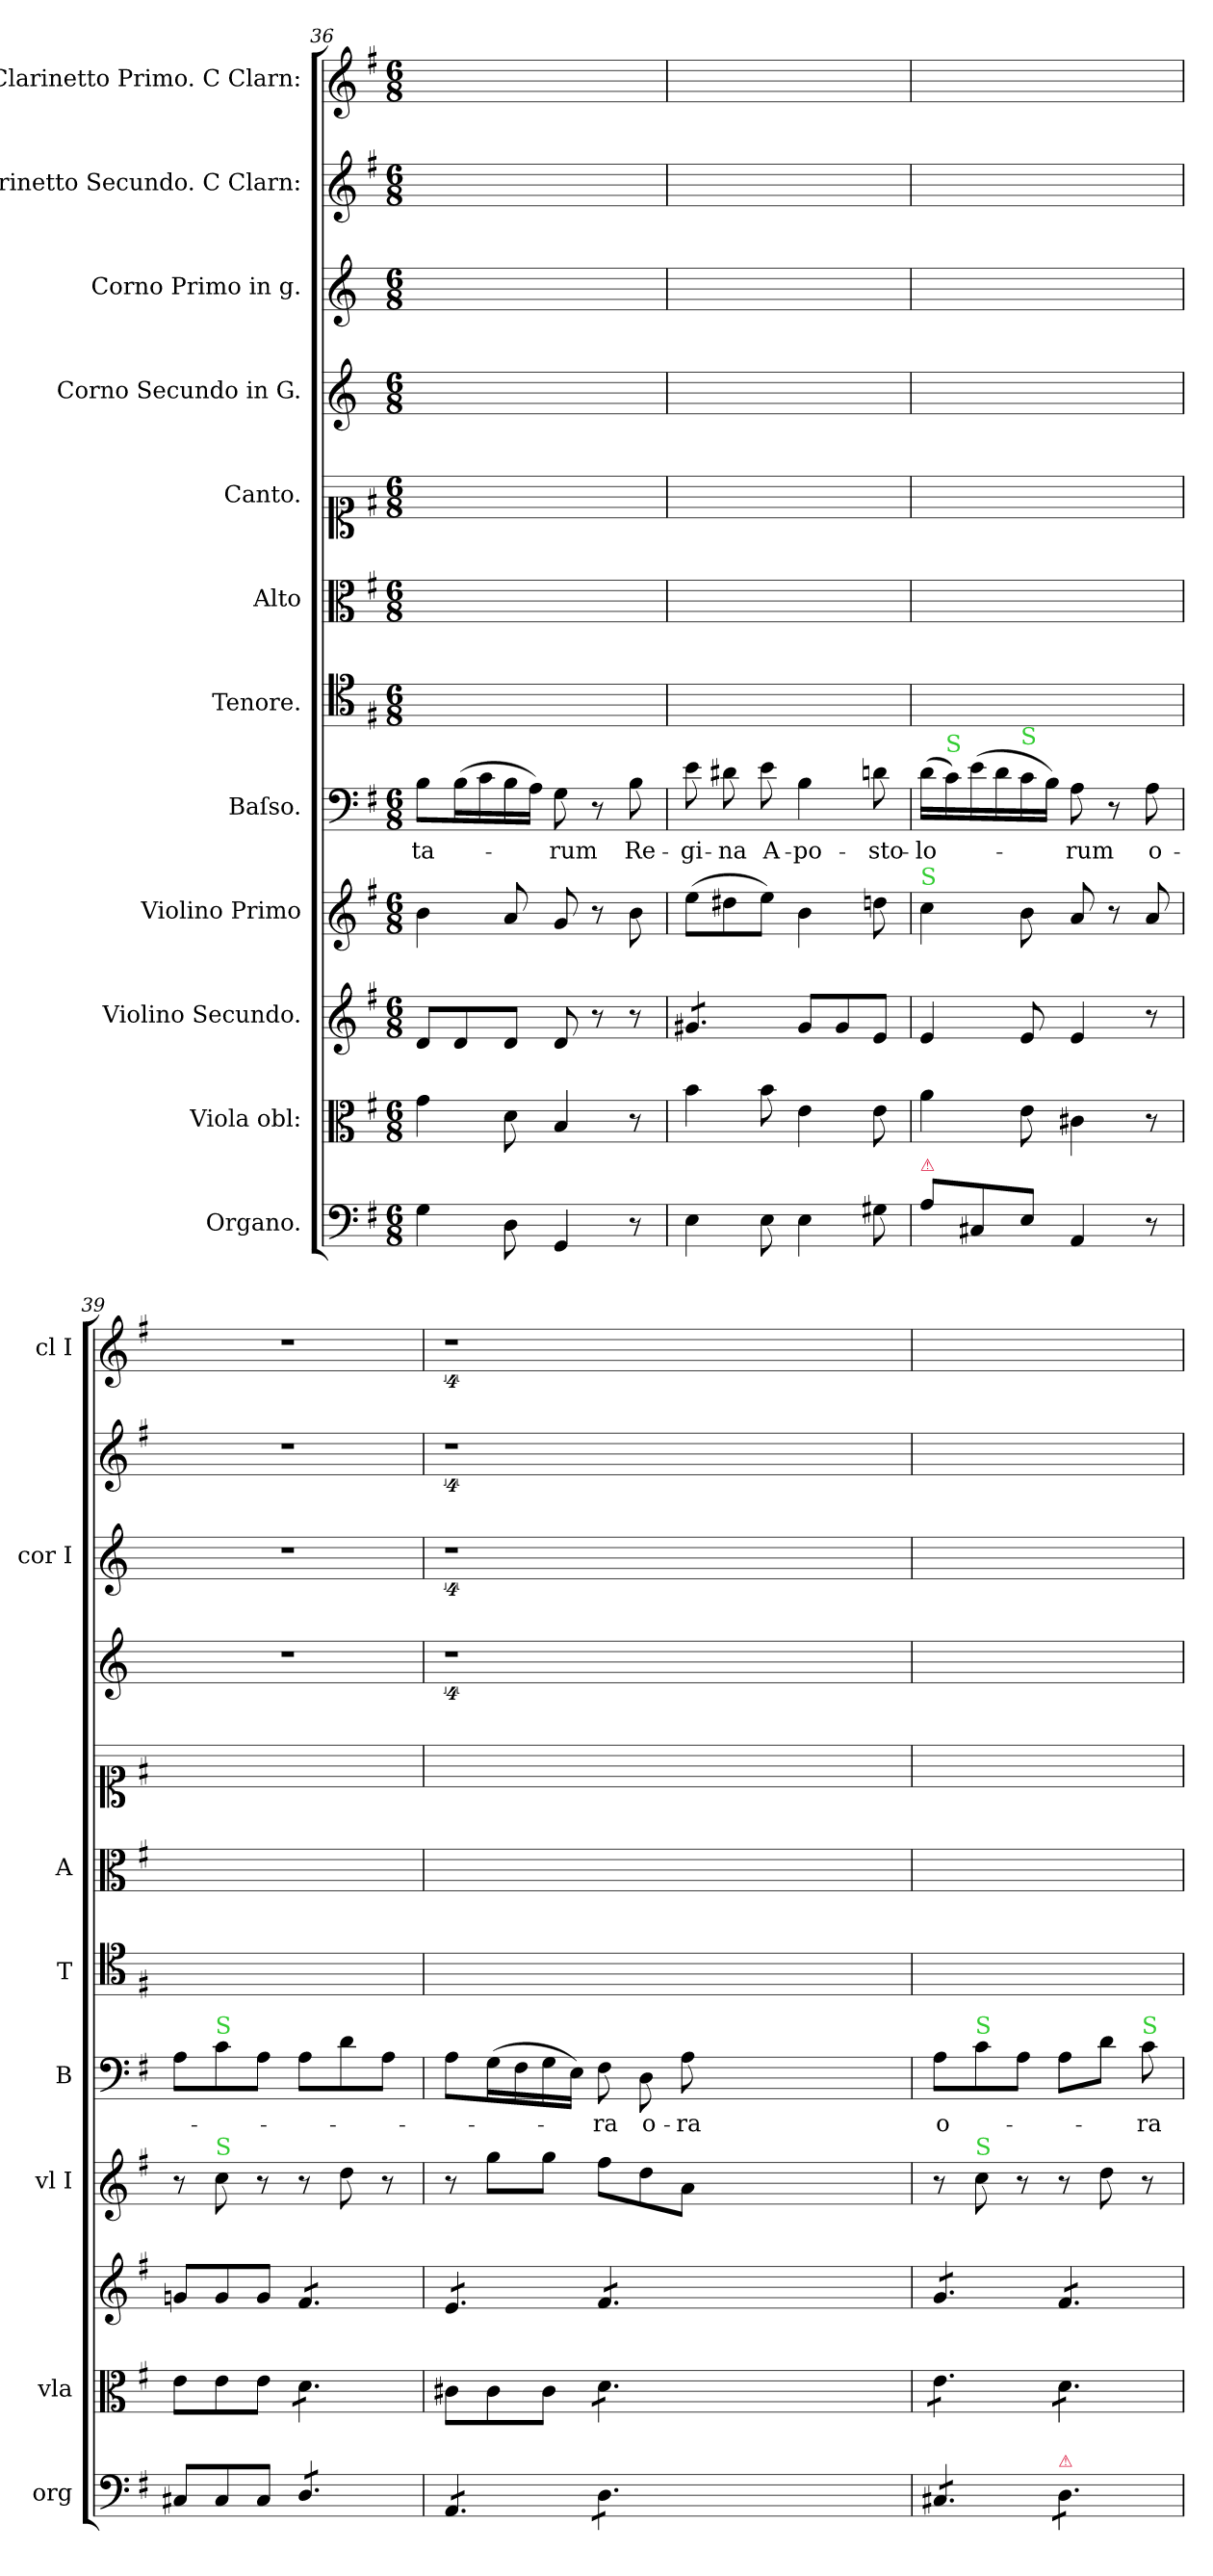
**kern	**kern	**kern	**kern	**kern	**text	**kern	**kern	**kern	**kern	**kern	**kern	**kern
*part12	*part11	*part10	*part9	*part8	*part8	*part7	*part6	*part5	*part4	*part3	*part2	*part1
*staff12	*staff11	*staff10	*staff9	*staff8	*staff8	*staff7	*staff6	*staff5	*staff4	*staff3	*staff2	*staff1
*I"Organo.	*I"Viola obl:	*I"Violino Secundo.	*I"Violino Primo	*I"Baſso.	*	*I"Tenore.	*I"Alto	*I"Canto.	*I"Corno Secundo in G.	*I"Corno Primo in g.	*I"Clarinetto Secundo. C Clarn:	*I"Clarinetto Primo. C Clarn:
*I'org	*I'vla	*	*I'vl I	*I'B	*	*I'T	*I'A	*	*	*I'cor I	*	*I'cl I
*clefF4	*clefC3	*clefG2	*clefG2	*clefF4	*	*clefC4	*clefC3	*clefC1	*clefG2	*clefG2	*clefG2	*clefG2
*	*	*	*	*	*	*	*	*	*ITrd3c5	*ITrd3c5	*	*
*k[f#]	*k[f#]	*k[f#]	*k[f#]	*k[f#]	*	*k[f#]	*k[f#]	*k[f#]	*k[f#]	*k[f#]	*k[f#]	*k[f#]
*G:	*G:	*G:	*G:	*G:	*	*G:	*G:	*G:	*G:	*G:	*G:	*G:
*M6/8	*M6/8	*M6/8	*M6/8	*M6/8	*	*M6/8	*M6/8	*M6/8	*M6/8	*M6/8	*M6/8	*M6/8
=36	=36	=36	=36	=36	=36	=36	=36	=36	=36	=36	=36	=36
4G\	4g\	8d/L	4b\	8B\L	-ta-	2.ryy	2.ryy	2.ryy	2.ryy	2.ryy	2.ryy	2.ryy
.	.	8d/	.	(16B\L	.	.	.	.	.	.	.	.
.	.	.	.	16c\	.	.	.	.	.	.	.	.
8D\	8d\	8d/J	8a/	16B\	.	.	.	.	.	.	.	.
.	.	.	.	16A\JJ)	.	.	.	.	.	.	.	.
4GG/	4B/	8d/	8g/	8G\	-rum	.	.	.	.	.	.	.
.	.	8r	8r	8r	.	.	.	.	.	.	.	.
8r	8r	8r	8b\	8B\	Re-	.	.	.	.	.	.	.
=37	=37	=37	=37	=37	=37	=37	=37	=37	=37	=37	=37	=37
*	*	*tremolo	*	*	*	*	*	*	*	*	*	*
4E\	4b\	8g#X/L	(8ee\L	8e\	-gi-	2.ryy	2.ryy	2.ryy	2.ryy	2.ryy	2.ryy	2.ryy
.	.	8g#X/	8dd#X\	8d#X\	-na	.	.	.	.	.	.	.
8E\	8b\	8g#X/J	8ee\J)	8e\	A-	.	.	.	.	.	.	.
*	*	*Xtremolo	*	*	*	*	*	*	*	*	*	*
4E\	4e\	8g#/L	4b\	4B\	-po-	.	.	.	.	.	.	.
.	.	8g#/	.	.	.	.	.	.	.	.	.	.
8G#X\	8e\	8e/J	8ddn\	8dn\	-sto-	.	.	.	.	.	.	.
=38	=38	=38	=38	=38	=38	=38	=38	=38	=38	=38	=38	=38
!	!	!	!LO:TX:a:color=limegreen:t=S	!	!	!	!	!	!	!	!	!
!LO:TX:a:color=crimson:t=⚠	!	!	!	!	!	!	!	!	!	!	!	!
8A\L	4a\	4e/	4cc\	(16d\LL	-lo-	2.ryy	2.ryy	2.ryy	2.ryy	2.ryy	2.ryy	2.ryy
!	!	!	!	!LO:TX:a:color=limegreen:t=S	!	!	!	!	!	!	!	!
.	.	.	.	16c\)	.	.	.	.	.	.	.	.
8C#X/	.	.	.	(16e\	.	.	.	.	.	.	.	.
.	.	.	.	16d\	.	.	.	.	.	.	.	.
!	!	!	!	!LO:TX:a:color=limegreen:t=S	!	!	!	!	!	!	!	!
8E/J	8e\	8e/	8b\	16c\	.	.	.	.	.	.	.	.
.	.	.	.	16B\JJ)	.	.	.	.	.	.	.	.
4AA/	4c#X\	4e/	8a/	8A\	-rum	.	.	.	.	.	.	.
.	.	.	8r	8r	.	.	.	.	.	.	.	.
8r	8r	8r	8a/	8A\	o-	.	.	.	.	.	.	.
=39	=39	=39	=39	=39	=39	=39	=39	=39	=39	=39	=39	=39
8C#X/L	8e\L	8gn/L	8r	8A\L	.	2.ryy	2.ryy	2.ryy	2.r	2.r	2.r	2.r
!	!	!	!	!LO:TX:a:color=limegreen:t=S	!	!	!	!	!	!	!	!
!	!	!	!LO:TX:a:color=limegreen:t=S	!	!	!	!	!	!	!	!	!
8C#/	8e\	8g/	8cc\	8c\	.	.	.	.	.	.	.	.
8C#/J	8e\J	8g/J	8r	8A\J	.	.	.	.	.	.	.	.
!	!LO:TX:a:color=crimson:t=⚠	!	!	!	!	!	!	!	!	!	!	!
*tremolo	*	*	*	*	*	*	*	*	*	*	*	*
*	*tremolo	*	*	*	*	*	*	*	*	*	*	*
*	*	*tremolo	*	*	*	*	*	*	*	*	*	*
8D/L	8d\L	8f#/L	8r	8A\L	.	.	.	.	.	.	.	.
8D/	8d\	8f#/	8dd\	8d\	.	.	.	.	.	.	.	.
8D/J	8d\J	8f#/J	8r	8A\J	.	.	.	.	.	.	.	.
*	*Xtremolo	*	*	*	*	*	*	*	*	*	*	*
=40	=40	=40	=40	=40	=40	=40	=40	=40	=40	=40	=40	=40
8AA/L	8c#X\L	8e/L	8r	8A\L	.	2.ryy	2.ryy	2.ryy	4%9r	4%9r	4%9r	4%9r
8AA/	8c#\	8e/	8gg\L	(16G\L	.	.	.	.	.	.	.	.
.	.	.	.	16F#\	.	.	.	.	.	.	.	.
8AA/J	8c#\J	8e/J	8gg\J	16G\	.	.	.	.	.	.	.	.
.	.	.	.	16E\JJ)	.	.	.	.	.	.	.	.
!	!LO:TX:a:color=crimson:t=⚠	!	!	!	!	!	!	!	!	!	!	!
*	*tremolo	*	*	*	*	*	*	*	*	*	*	*
8D\L	8d\L	8f#/L	8ff#\L	8F#\	-ra	.	.	.	.	.	.	.
8D\	8d\	8f#/	8dd\	8D\	o-	.	.	.	.	.	.	.
8D\J	8d\J	8f#/J	8a\J	8A\	-ra	.	.	.	.	.	.	.
1.ryy	1.ryy	1.ryy	1.ryy	1.ryy	.	1.ryy	1.ryy	1.ryy	.	.	.	.
=41	=41	=41	=41	=41	=41	=41	=41	=41	=41	=41	=41	=41
8C#X/L	8e\L	8g/L	8r	8A\L	o-	2.ryy	2.ryy	2.ryy	2.ryy	2.ryy	2.ryy	2.ryy
!	!	!	!	!LO:TX:a:color=limegreen:t=S	!	!	!	!	!	!	!	!
!	!	!	!LO:TX:a:color=limegreen:t=S	!	!	!	!	!	!	!	!	!
8C#X/	8e\	8g/	8cc\	8c\	.	.	.	.	.	.	.	.
8C#X/J	8e\J	8g/J	8r	8A\J	.	.	.	.	.	.	.	.
!LO:TX:a:color=crimson:t=⚠	!	!	!	!	!	!	!	!	!	!	!	!
8D\L	8d\L	8f#/L	8r	8A\L	.	.	.	.	.	.	.	.
8D\	8d\	8f#/	8dd\	8d\J	.	.	.	.	.	.	.	.
!	!	!	!	!LO:TX:a:color=limegreen:t=S	!	!	!	!	!	!	!	!
8D\J	8d\J	8f#/J	8r	8c\	-ra	.	.	.	.	.	.	.
*	*	*Xtremolo	*	*	*	*	*	*	*	*	*	*
*	*Xtremolo	*	*	*	*	*	*	*	*	*	*	*
*Xtremolo	*	*	*	*	*	*	*	*	*	*	*	*
=	=	=	=	=	=	=	=	=	=	=	=	=
*-	*-	*-	*-	*-	*-	*-	*-	*-	*-	*-	*-	*-
